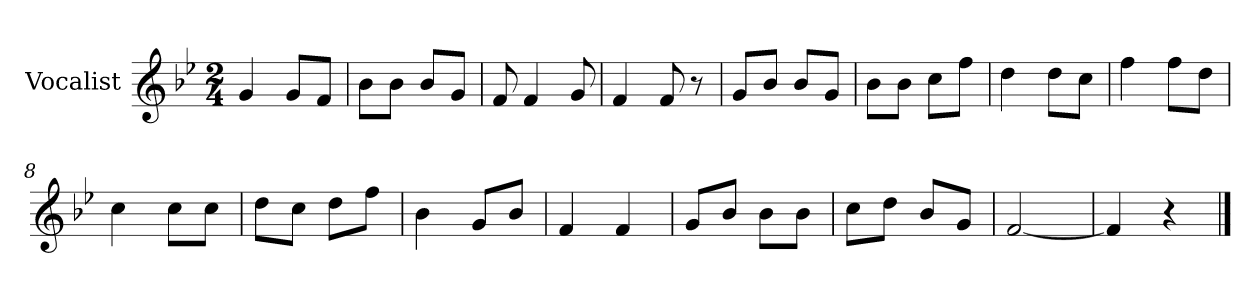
**kern
*part1
*staff1
*I"Vocalist
*k[b-e-]
*B-:
*M2/4
=
4g
8gL
8fJ
=1
8b-L
8b-J
8b-L
8gJ
=2
8f
4f
8g
=3
4f
8f
8r
=4
8gL
8b-J
8b-L
8gJ
=5
8b-L
8b-J
8ccL
8ffJ
=6
4dd
8ddL
8ccJ
=7
4ff
8ffL
8ddJ
=8
4cc
8ccL
8ccJ
=9
8ddL
8ccJ
8ddL
8ffJ
=10
4b-
8gL
8b-J
=11
4f
4f
=12
8gL
8b-J
8b-L
8b-J
=13
8ccL
8ddJ
8b-L
8gJ
=14
[2f
=15
4f]
4r
==
*-
